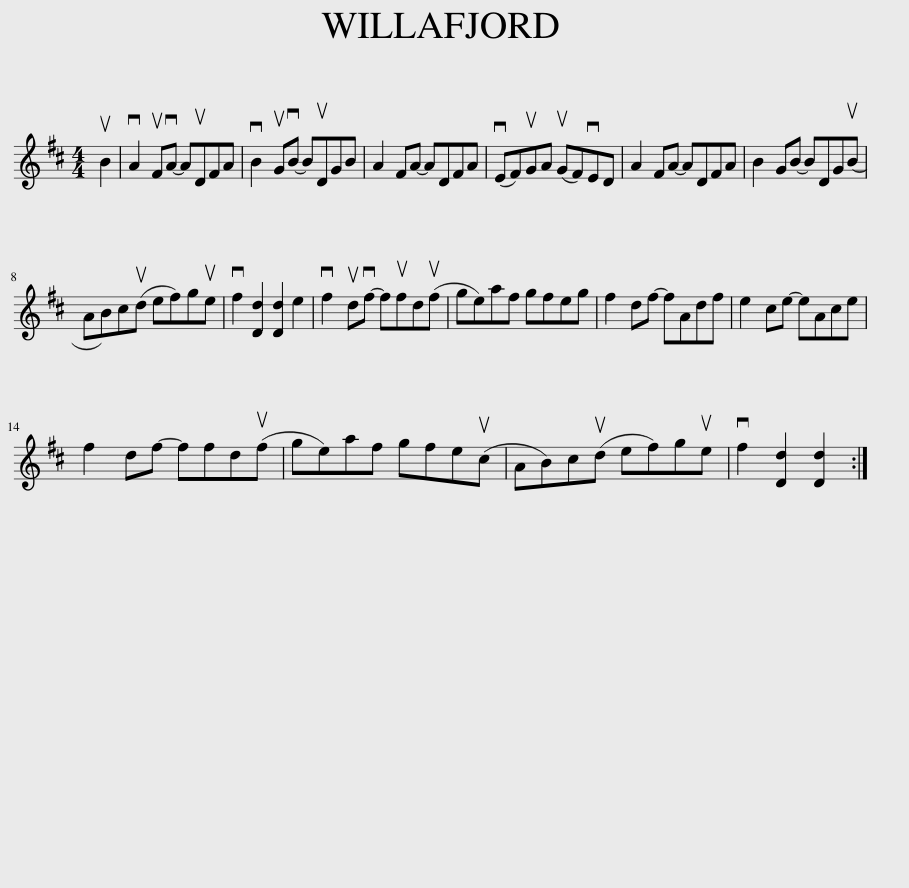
X:1
L:1/8
M:4/4
I:linebreak $
K:D
V:1 treble
V:1
 uB2 | vA2 uFvA- AuDFA | vB2 uGvB- BuDGB | A2 FA- ADFA | (vEF)uGA (uGF)vED | %5
 A2 FA- ADFA | B2 GB- BDG(uB |$ AB)c(ud ef)gue | vf2 [Dd]2 [Dd]2 e2 | vf2 udvf- fufd(uf | %10
 ge)af gfeg | f2 df- fAdf | e2 ce- eAce |$ f2 df- ffd(uf | ge)af gfe(uc | %15
 AB)c(ud ef)gue | vf2 [Dd]2 [Dd]2 :| %17
